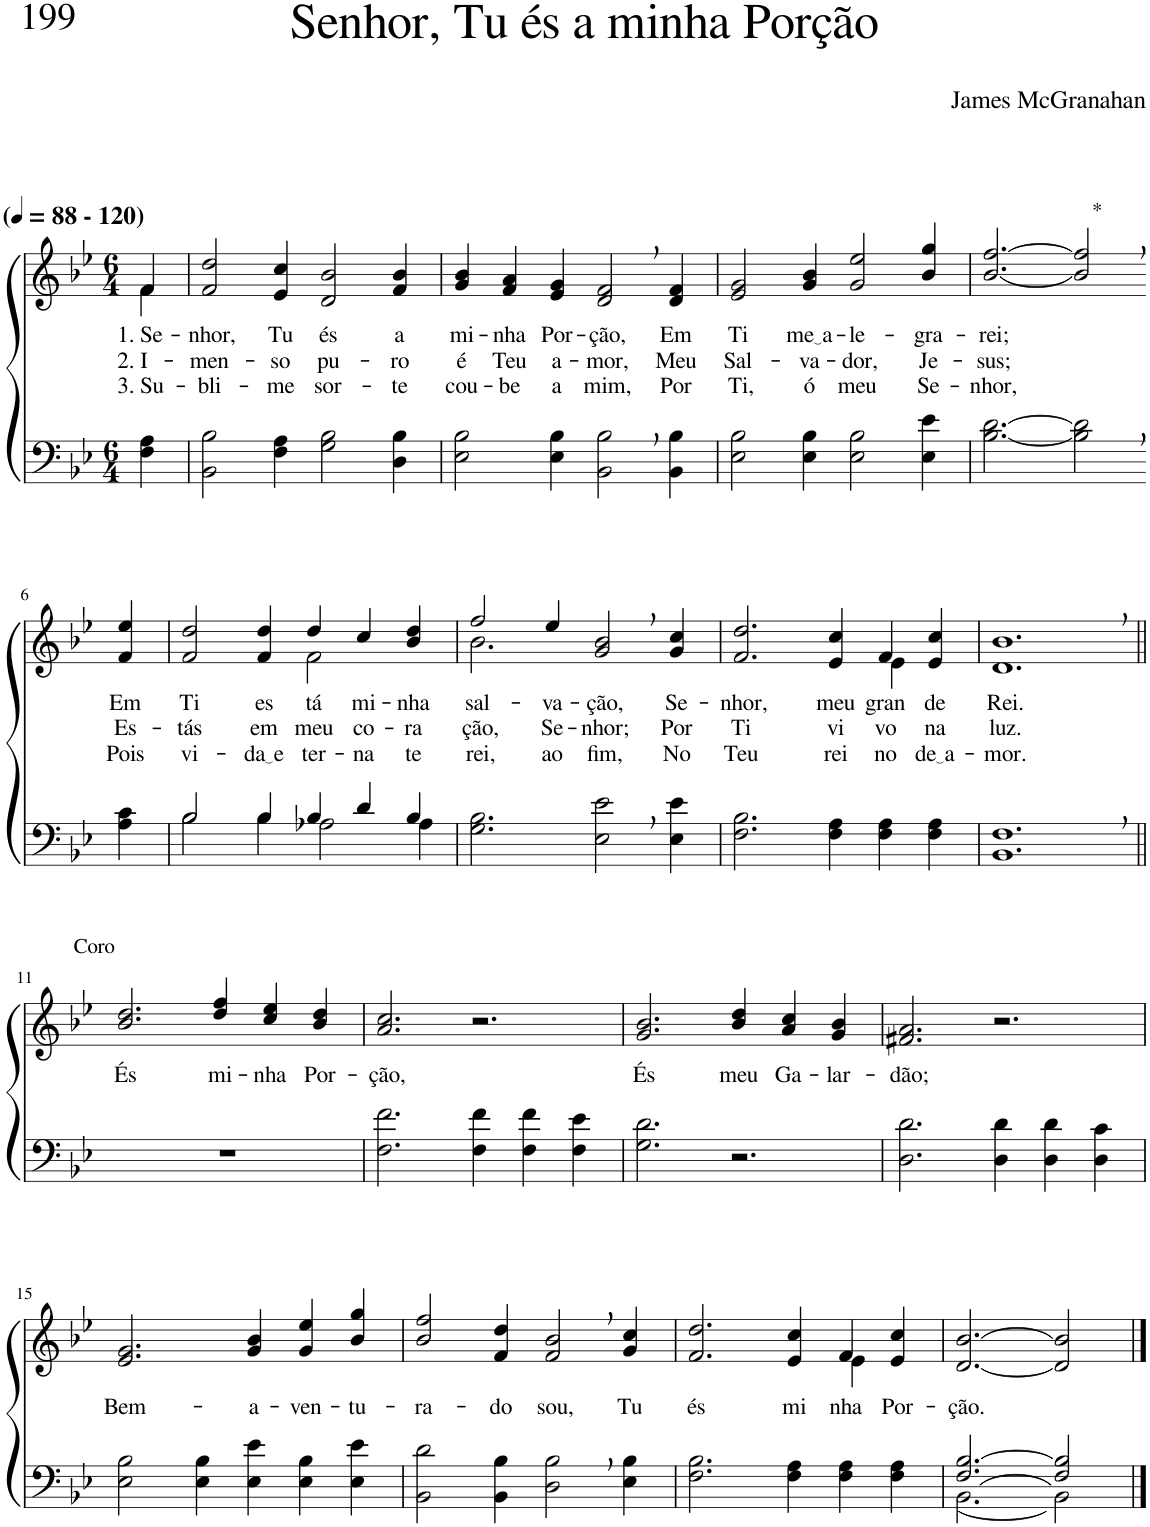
**kern	**kern	**text	**text	**text
*part2	*part1	*part1	*part1	*part1
*staff2	*staff1	*staff1	*staff1	*staff1
*I"Parte III e IV	*I"Parte I e II	*	*	*
*clefF4	*clefG2	*	*	*
*Trd2c3	*Trd2c3	*	*	*
*k[b-e-]	*k[b-e-]	*	*	*
*M6/4	*M6/4	*	*	*
*MM88	*MM88	*	*	*
=1	=1	=1	=1	=1
!	!LO:TX:a:B:t=(	!	!	!
!	!LO:TX:a:B:t=- 120)	!	!	!
!	!	!LO:LY:b	!LO:LY:b	!LO:LY:b
*	*^	*	*	*
4F\ 4A\	4f\	4f/	1. Se-	2. I-	3. Su-
=2	=2	=2	=2	=2	=2
!	!	!	!LO:LY:b	!LO:LY:b	!LO:LY:b
*	*v	*v	*	*	*
2BB-\ 2B-\	2f/ 2dd/	-nhor,	-men-	-bli-
!	!	!LO:LY:b	!LO:LY:b	!LO:LY:b
4F\ 4A\	4e-/ 4cc/	Tu	-so	-me
!	!	!LO:LY:b	!LO:LY:b	!LO:LY:b
2G\ 2B-\	2d/ 2b-/	és	pu-	sor-
!	!	!LO:LY:b	!LO:LY:b	!LO:LY:b
4D\ 4B-\	4f/ 4b-/	a	-ro	-te
=3	=3	=3	=3	=3
!	!	!LO:LY:b	!LO:LY:b	!LO:LY:b
2E-\ 2B-\	4g/ 4b-/	mi-	é	cou-
!	!	!LO:LY:b	!LO:LY:b	!LO:LY:b
.	4f/ 4a/	-nha	Teu	-be
!	!	!LO:LY:b	!LO:LY:b	!LO:LY:b
4E-\ 4B-\	4e-/ 4g/	Por-	a-	a
!	!	!LO:LY:b	!LO:LY:b	!LO:LY:b
2BB-\, 2B-\,	2d/, 2f/,	-ção,	-mor,	mim,
!	!	!LO:LY:b	!LO:LY:b	!LO:LY:b
4BB-\ 4B-\	4d/ 4f/	Em	Meu	Por
=4	=4	=4	=4	=4
!	!	!LO:LY:b	!LO:LY:b	!LO:LY:b
2E-\ 2B-\	2e-/ 2g/	Ti	Sal-	Ti,
!	!	!LO:LY:b	!LO:LY:b	!LO:LY:b
4E-\ 4B-\	4g/ 4b-/	me a	-va-	ó
!	!	!LO:LY:b	!LO:LY:b	!LO:LY:b
2E-\ 2B-\	2g/ 2ee-/	-le-	-dor,	meu
!	!	!LO:LY:b	!LO:LY:b	!LO:LY:b
4E-\ 4e-\	4b-/ 4gg/	-gra-	Je-	Se-
=5	=5	=5	=5	=5
!	!	!LO:LY:b	!LO:LY:b	!LO:LY:b
[2.B-\ [2.d\	[2.b-/ [2.ff/	-rei;	-sus;	-nhor,
!	!LO:TX:a:t=*	!	!	!
2B-\], 2d\],	2b-/], 2ff/],	.	.	.
!!LO:LB:g=z
=6-	=6-	=6-	=6-	=6-
!LO:TX:b:t=Coro	!	!	!	!
!	!	!LO:LY:b	!LO:LY:b	!LO:LY:b
4A\ 4c\	4f/ 4ee-/	Em	Es-	Pois
=7	=7	=7	=7	=7
*^	*	*	*	*
!	!	!	!LO:LY:b	!LO:LY:b	!LO:LY:b
*	*	*^	*	*	*
2B-/	2B-\	2f/ 2dd/	2.ryy	Ti	-tás	vi-
!	!	!	!	!LO:LY:b	!LO:LY:b	!LO:LY:b
4B-/	4B-\	4f/ 4dd/	.	es-	em	da e
!	!	!	!	!LO:LY:b	!LO:LY:b	!LO:LY:b
4B-/	2A-X\	4dd/	2f\	-tá	meu	-ter-
!	!	!	!	!LO:LY:b	!LO:LY:b	!LO:LY:b
4d/	.	4cc/	.	mi-	co-	-na
!	!	!	!	!LO:LY:b	!LO:LY:b	!LO:LY:b
4B-/	4A-\	4b-/ 4dd/	4ryy	-nha	-ra-	te-
=8	=8	=8	=8	=8	=8	=8
!	!	!	!	!LO:LY:b	!LO:LY:b	!LO:LY:b
*v	*v	*	*	*	*	*
2.G\ 2.B-\	2ff/	2.b-\	sal-	-ção,	-rei,
!	!	!	!LO:LY:b	!LO:LY:b	!LO:LY:b
.	4ee-/	.	-va-	Se-	ao
!	!	!	!LO:LY:b	!LO:LY:b	!LO:LY:b
2E-\, 2e-\,	2g/, 2b-/,	2.ryy	-ção,	-nhor;	fim,
!	!	!	!LO:LY:b	!LO:LY:b	!LO:LY:b
4E-\ 4e-\	4g/ 4cc/	.	Se-	Por	No
=9	=9	=9	=9	=9	=9
!	!	!	!LO:LY:b	!LO:LY:b	!LO:LY:b
2.F\ 2.B-\	2.f/ 2.dd/	1ryy	-nhor,	Ti	Teu
!	!	!	!LO:LY:b	!LO:LY:b	!LO:LY:b
4F\ 4A\	4e-/ 4cc/	.	meu	vi-	rei-
!	!	!	!LO:LY:b	!LO:LY:b	!LO:LY:b
4F\ 4A\	4f/	4e-\	gran-	-vo	-no
!	!	!	!LO:LY:b	!LO:LY:b	!LO:LY:b
4F\ 4A\	4e-/ 4cc/	4ryy	-de	na	de a
=10	=10	=10	=10	=10	=10
!	!	!	!LO:LY:b	!LO:LY:b	!LO:LY:b
*	*v	*v	*	*	*
1.BB-, 1.F,	1.d, 1.b-,	Rei.	luz.	-mor.
!!LO:LB:g=z
=11||	=11||	=11||	=11||	=11||
!	!	!LO:LY:b	!	!
1.r	2.b-/ 2.dd/	És	.	.
!	!	!LO:LY:b	!	!
.	4dd/ 4ff/	mi-	.	.
!	!	!LO:LY:b	!	!
.	4cc/ 4ee-/	-nha	.	.
!	!	!LO:LY:b	!	!
.	4b-/ 4dd/	Por-	.	.
=12	=12	=12	=12	=12
!	!	!LO:LY:b	!	!
2.F\ 2.f\	2.a/ 2.cc/	-ção,	.	.
4F\ 4f\	2.r	.	.	.
4F\ 4f\	.	.	.	.
4F\ 4e-\	.	.	.	.
=13	=13	=13	=13	=13
!	!	!LO:LY:b	!	!
2.G\ 2.d\	2.g/ 2.b-/	És	.	.
!	!	!LO:LY:b	!	!
2.r	4b-/ 4dd/	meu	.	.
!	!	!LO:LY:b	!	!
.	4a/ 4cc/	Ga-	.	.
!	!	!LO:LY:b	!	!
.	4g/ 4b-/	-lar-	.	.
=14	=14	=14	=14	=14
!	!	!LO:LY:b	!	!
2.D\ 2.d\	2.f#X/ 2.a/	-dão;	.	.
4D\ 4d\	2.r	.	.	.
4D\ 4d\	.	.	.	.
4D\ 4c\	.	.	.	.
!!LO:LB:g=z
=15	=15	=15	=15	=15
!	!	!LO:LY:b	!	!
2E-\ 2B-\	2.e-/ 2.g/	Bem-	.	.
4E-\ 4B-\	.	.	.	.
!	!	!LO:LY:b	!	!
4E-\ 4e-\	4g/ 4b-/	-a-	.	.
!	!	!LO:LY:b	!	!
4E-\ 4B-\	4g/ 4ee-/	-ven-	.	.
!	!	!LO:LY:b	!	!
4E-\ 4e-\	4b-/ 4gg/	-tu-	.	.
=16	=16	=16	=16	=16
!	!	!LO:LY:b	!	!
2BB-\ 2d\	2b-/ 2ff/	-ra-	.	.
!	!	!LO:LY:b	!	!
4BB-\ 4B-\	4f/ 4dd/	-do	.	.
!	!	!LO:LY:b	!	!
2D\, 2B-\,	2f/, 2b-/,	sou,	.	.
!	!	!LO:LY:b	!	!
4E-\ 4B-\	4g/ 4cc/	Tu	.	.
=17	=17	=17	=17	=17
!	!	!LO:LY:b	!	!
*	*^	*	*	*
2.F\ 2.B-\	2.f/ 2.dd/	1ryy	és	.	.
!	!	!	!LO:LY:b	!	!
4F\ 4A\	4e-/ 4cc/	.	mi-	.	.
!	!	!	!LO:LY:b	!	!
4F\ 4A\	4f/	4e-\	-nha	.	.
!	!	!	!LO:LY:b	!	!
4F\ 4A\	4e-/ 4cc/	4ryy	Por-	.	.
=18	=18	=18	=18	=18	=18
*^	*	*	*	*	*
!	!	!	!	!LO:LY:b	!	!
*	*	*v	*v	*	*	*
[2.F/ [2.B-/	[2.BB-\	[2.d/ [2.b-/	-ção.	.	.
2F/] 2B-/]	2BB-\]	2d/] 2b-/]	.	.	.
*v	*v	*	*	*	*
==	==	==	==	==
*-	*-	*-	*-	*-
